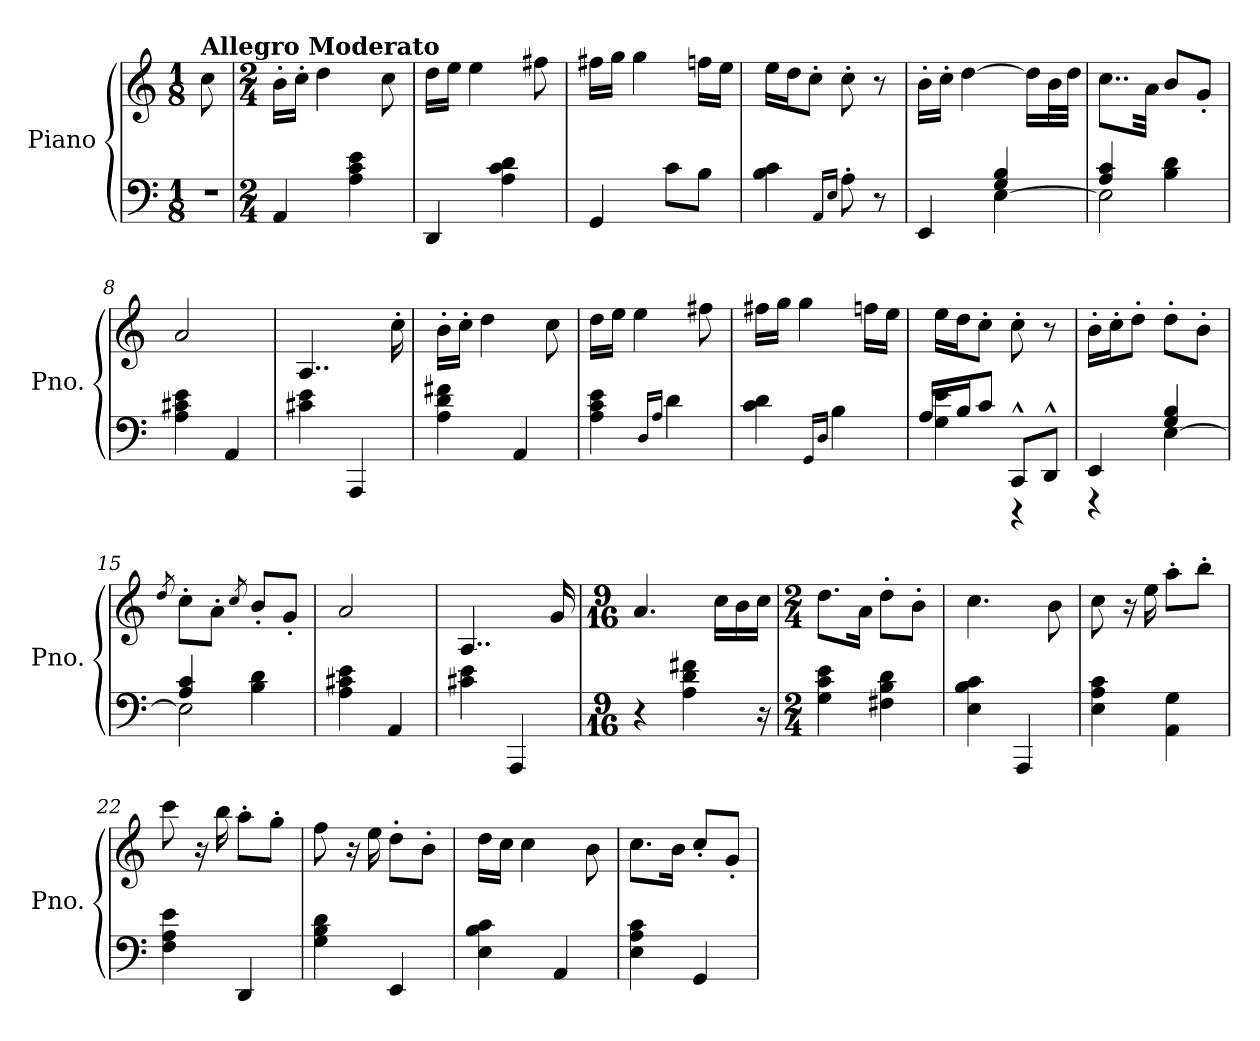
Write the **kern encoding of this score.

**kern	**kern
*part1	*part1
*staff2	*staff1
*I"Piano	*
*I'Pno.	*
*clefF4	*clefG2
*k[]	*k[]
*M1/8	*M1/8
=1	=1
!	!LO:TX:a:B:t=Allegro Moderato
8r	8cc\
=2	=2
*M2/4	*M2/4
4AA/	16b'\LL
.	16cc'\JJ
.	4dd\
4A\ 4c\ 4e\	.
.	8cc\
=3	=3
4DD/	16dd\LL
.	16ee\JJ
.	4ee\
4A\ 4c\ 4d\	.
.	8ff#X\
=4	=4
4GG/	16ff#X\LL
.	16gg\JJ
.	4gg\
8c\L	.
8B\J	16ffn\LL
.	16ee\JJ
=5	=5
4B\ 4c\	16ee\LL
.	16dd\J
.	8cc'\J
16qAA/LL	.
16qE/JJ	.
8A'\	8cc'\
8r	8r
=6	=6
*^	*
4EE/	4ryy	16b'\LL
.	.	16cc'\JJ
.	.	[4dd\
[4E\	4G/ 4B/	.
.	.	16dd\LL]
.	.	32b\L
.	.	32dd\JJJ
=7	=7	=7
2E\]	4A/ 4c/	8..cc\L
.	.	32a\Jkk
.	4B\ 4d\	8b/L
.	.	8g'/J
*v	*v	*
=8	=8
4A\ 4c#X\ 4e\	2a/
4AA/	.
=9	=9
4c#X\ 4e\	4..A/
4AAA/	.
.	16cc'\
!!LO:LB:g=z
=10	=10
4A\ 4d\ 4f#X\	16b'\LL
.	16cc'\JJ
.	4dd\
4AA/	.
.	8cc\
=11	=11
4A\ 4c\ 4e\	16dd\LL
.	16ee\JJ
.	4ee\
16qD/LL	.
16qA/JJ	.
4d\	.
.	8ff#X\
=12	=12
4c\ 4d\	16ff#X\LL
.	16gg\JJ
.	4gg\
16qGG/LL	.
16qD/JJ	.
4B\	.
.	16ffn\LL
.	16ee\JJ
=13	=13
*^	*
4G\ 4e\	16A/LL	16ee\LL
.	16B/J	16dd\J
.	8c/J	8cc'\J
8CC^^/L	4r	8cc'\
8DD^^/J	.	8r
=14	=14	=14
4EE/	4r	16b'\LL
.	.	16cc'\J
.	.	8dd'\J
[4E\	4G/ 4B/	8dd'\L
.	.	8b'\J
=15	=15	=15
.	.	8qdd/
2E\]	4A/ 4c/	8cc'\L
.	.	8a'\J
.	.	8qcc/
.	4B\ 4d\	8b'/L
.	.	8g'/J
*v	*v	*
=16	=16
4A\ 4c#X\ 4e\	2a/
4AA/	.
=17	=17
4c#X\ 4e\	4..A/
4AAA/	.
.	16g/
!!LO:LB:g=z
=18	=18
*M9/16	*M9/16
4r	4.a/
4A\ 4d\ 4f#X\	.
.	16cc\LL
.	16b\
16r	16cc\JJ
=19	=19
*M2/4	*M2/4
4G\ 4c\ 4e\	8.dd\L
.	16a\Jk
4F#X\ 4B\ 4d\	8dd'\L
.	8b'\J
=20	=20
4E\ 4B\ 4c\	4.cc\
4AAA/	.
.	8b\
=21	=21
4E\ 4A\ 4c\	8cc\
.	16r
.	16ee\
4AA\ 4G\	8aa'\L
.	8bb'\J
=22	=22
4F\ 4A\ 4e\	8ccc\
.	16r
.	16bb\
4DD/	8aa'\L
.	8gg'\J
=23	=23
4G\ 4B\ 4d\	8ff\
.	16r
.	16ee\
4EE/	8dd'\L
.	8b'\J
=24	=24
4E\ 4B\ 4c\	16dd\LL
.	16cc\JJ
.	4cc\
4AA/	.
.	8b\
=25	=25
4E\ 4A\ 4c\	8.cc\L
.	16b\Jk
4GG/	8cc'/L
.	8g'/J
=	=
*-	*-
